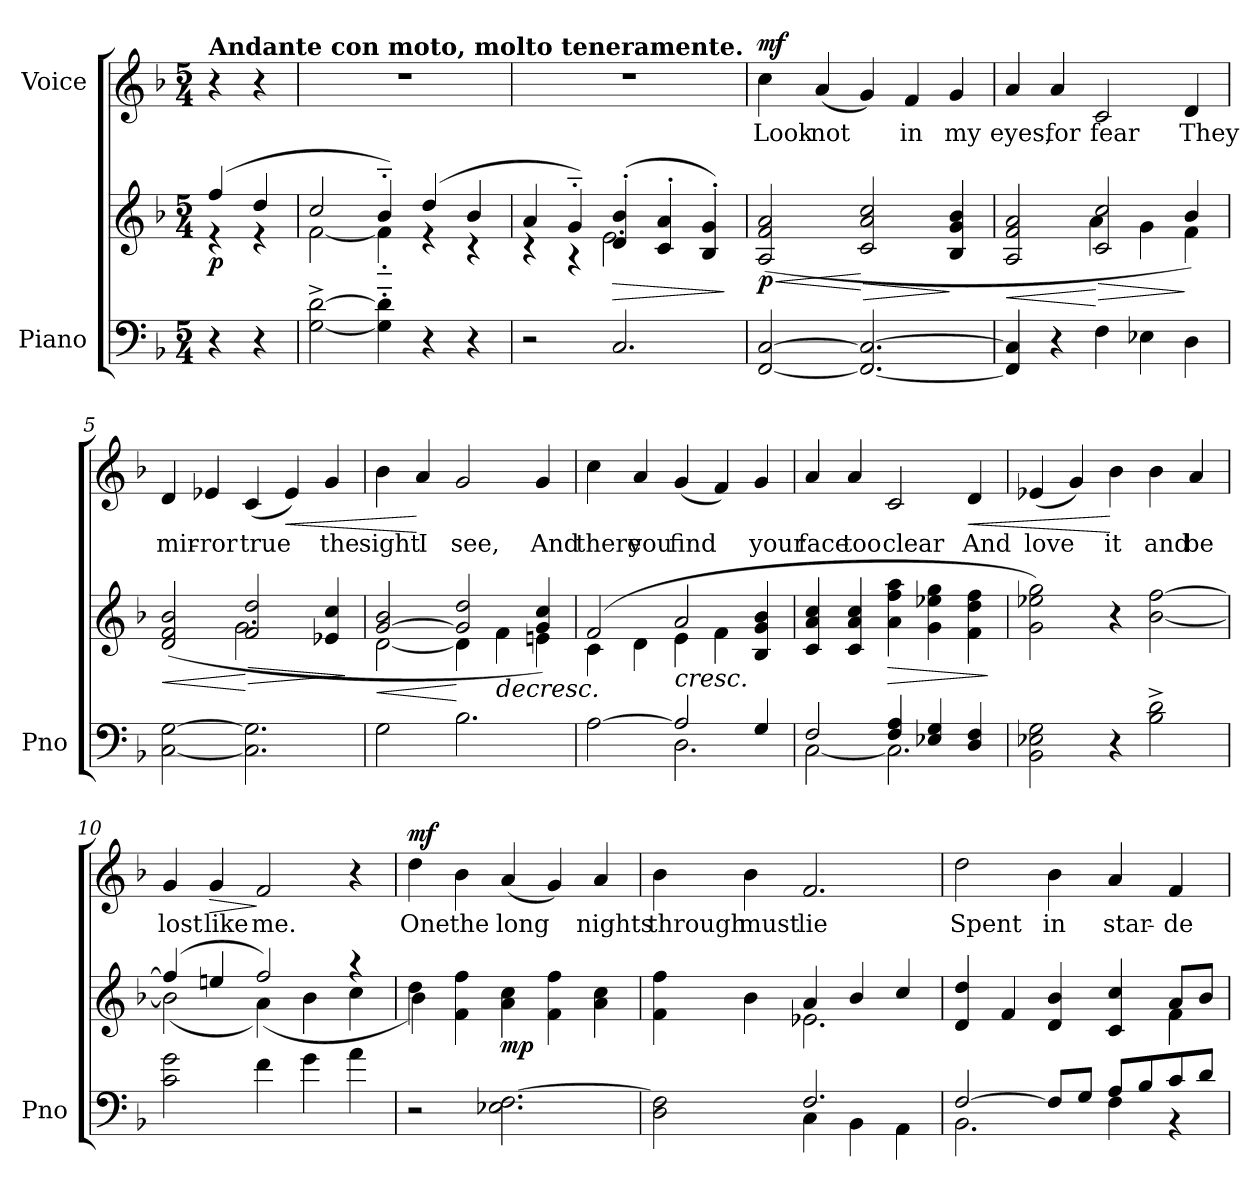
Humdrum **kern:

**kern	**kern	**dynam	**kern	**text	**dynam
*part2	*part2	*part2	*part1	*part1	*part1
*staff3	*staff2	*staff2/3	*staff1	*staff1	*staff1
*I"Piano	*	*	*I"Voice	*	*
*I'Pno	*	*	*	*	*
*clefF4	*clefG2	*	*clefG2	*	*
*k[b-]	*k[b-]	*	*k[b-]	*	*
*M5/4	*M5/4	*	*M5/4	*	*
=	=	=	=	=	=
*	*^	*	*	*	*
!	!	!	!	!LO:TX:a:B:t=Andante con moto, molto teneramente.	!	!
!	!	!	!LO:DY:b	!	!	!
4r	(4ff/	4r	p	4r	.	.
4r	4dd/	4r	.	4r	.	.
=1	=1	=1	=1	=1	=1	=1
[2G\^ [2d\^	2cc/	[2f\	.	4%5r	.	.
4G\]'~ 4d\]'~	4b-'~/)	4f'~\]	.	.	.	.
4r	(4dd/	4r	.	.	.	.
4r	4b-/	4r	.	.	.	.
=2	=2	=2	=2	=2	=2	=2
2r	4a/	4r	.	4%5r	.	.
.	4g'~/)	4r	.	.	.	.
!	!	!	!LO:HP:b	!	!	!
2.C/	(4d/' 4b-/'	2.e\	>	.	.	.
.	4c/' 4a/'	.	.	.	.	.
.	4B-/' 4g/')	.	.	.	.	.
*	*v	*v	*	*	*	*
.	.	]	.	.	.
=3	=3	=3	=3	=3	=3
!	!	!LO:HP:b	!	!LO:LY:b	!
!	!	!LO:DY:n=1:b	!	!	!LO:DY:a
[2FF/ [2C/	(2A/ 2f/ 2a/	< p	4cc\	Look	mf
!	!	!	!	!LO:LY:b	!
.	.	.	(4a/	not	.
!	!	!LO:HP:n=1:b	!	!	!
2.FF/_ 2.C/_	2c/ 2a/ 2cc/	[ >	4g/)	.	.
!	!	!	!	!LO:LY:b	!
.	.	.	4f/	in	.
!	!	!	!	!LO:LY:b	!
.	4B-/ 4g/ 4b-/	]	4g/	my	.
!!LO:LB:g=z
=4	=4	=4	=4	=4	=4
!	!	!LO:HP:b	!	!LO:LY:b	!
*	*^	*	*	*	*
4FF/] 4C/]	2A/ 2f/ 2a/	2ryy	<	4a/	eyes,	.
!	!	!	!	!	!LO:LY:b	!
4r	.	.	.	4a/	for	.
!	!	!	!LO:HP:n=1:b	!	!LO:LY:b	!
4F\	2c/ 2cc/	4a\	[ >	2c/	fear	.
4E-X\	.	4g\	.	.	.	.
!	!	!	!	!	!LO:LY:b	!
4D\	4b-/)	4f\	]	4d/	They	.
=5	=5	=5	=5	=5	=5	=5
!	!	!	!LO:HP:b	!	!LO:LY:b	!
[2C\ [2G\	(2d/ 2f/ 2b-/	2ryy	<	4d/	mir-	.
!	!	!	!	!	!LO:LY:b	!
.	.	.	.	4e-X/	-ror	.
!	!	!	!LO:HP:n=1:b	!	!LO:LY:b	!
2.C\] 2.G\]	2f/ 2dd/	2.g\	[ >	(4c/	true	.
!	!	!	!	!	!	!LO:HP:b
.	.	.	.	4e-/)	.	<
!	!	!	!	!	!LO:LY:b	!
.	4e-X/ 4cc/	.	.	4g/	the	.
*	*v	*v	*	*	*	*
.	.	]	.	.	.
=6	=6	=6	=6	=6	=6
!	!	!LO:HP:b	!	!LO:LY:b	!
*	*^	*	*	*	*
2G\	[2g/ 2b-/	[2d\	<	4b-\	sight	.
!	!	!	!	!	!LO:LY:b	!
.	.	.	.	4a/	I	[
!	!	!	!	!	!LO:LY:b	!
2.B-\	2g/] 2dd/	4d\]	[	2g/	see,	.
!	!	!	!LO:HP:b	!	!	!
.	.	4f\	>	.	.	.
!	!	!	!	!	!LO:LY:b	!
.	4g/ 4cc/)	4en\	.	4g/	And	.
!!LO:LB:g=z
=7	=7	=7	=7	=7	=7	=7
*^	*	*	*	*	*	*
!	!	!	!	!	!	!LO:LY:b	!
[>2A\	2ryy	(2f/	4c\	.	4cc\	there	.
!	!	!	!	!	!	!LO:LY:b	!
.	.	.	4d\	.	4a/	you	.
!	!	!LO:TX:b:i:t=cresc.	!	!	!	!	!
!	!	!	!	!	!	!LO:LY:b	!
2A/]	2.D\	2a/	4e\	.	(4g/	find	.
.	.	.	4f\	.	4f/)	.	.
!	!	!	!	!	!	!LO:LY:b	!
4G/	.	4B-/ 4g/ 4b-/	4ryy	.	4g/	your	.
=8	=8	=8	=8	=8	=8	=8	=8
!	!	!	!	!	!	!LO:LY:b	!
*	*	*v	*v	*	*	*	*
2F/	[2C\	4c/ 4a/ 4cc/	.	4a/	face	.
!	!	!	!	!	!LO:LY:b	!
.	.	4c/ 4a/ 4cc/	.	4a/	too	.
!	!	!	!LO:HP:b	!	!LO:LY:b	!
4F/ 4A/	2.C\]	4a\ 4ff\ 4aa\	>	2c/	clear	.
4E-X/ 4G/	.	4g\ 4ee-X\ 4gg\	.	.	.	.
!	!	!	!	!	!LO:LY:b	!LO:HP:b
4D/ 4F/	.	4f\ 4dd\ 4ff\	.	4d/	And	<
*v	*v	*	*	*	*	*
.	.	]	.	.	.
=9	=9	=9	=9	=9	=9
!	!	!	!	!LO:LY:b	!
2BB-\ 2E-X\ 2G\	2g\ 2ee-X\ 2gg\)	.	(4e-X/	love	.
.	.	.	4g/)	.	.
!	!	!	!	!LO:LY:b	!
4r	4r	.	4b-\	it	[
!	!	!	!	!LO:LY:b	!
2B-\^ 2d\^	[2b-\ [>2ff\	.	4b-\	and	.
!	!	!	!	!LO:LY:b	!
.	.	.	4a/	be	.
=10	=10	=10	=10	=10	=10
*	*^	*	*	*	*
!	!	!	!	!	!LO:LY:b	!
2c\ 2g\	(4ff/]	(2b-\]	.	4g/	lost	.
!	!	!	!	!	!LO:LY:b	!LO:HP:b
.	4een/	.	.	4g/	like	>
!	!	!	!	!	!LO:LY:b	!
(<4f\	2ff/)	(>4a\)	]	2f/	me.	]
4g\	.	4b-\	.	.	.	.
4a\	4r	4cc\	.	4r	.	.
!!LO:LB:g=z
=11	=11	=11	=11	=11	=11	=11
*^	*	*	*	*	*	*
!	!	!	!	!	!	!LO:LY:b	!LO:DY:a
4ryy	2r	4dd\	4b-\)	.	4dd\	One	mf
!	!	!	!	!	!	!LO:LY:b	!
4ryy	.	4f\ 4ff\	1ryy	.	4b-\	the	.
!	!	!	!	!LO:DY:b	!	!LO:LY:b	!
2.E-X\ [2.F\	2.ryy	4a\ 4cc\	.	mp	(4a/	long	.
.	.	4f\ 4ff\	.	.	4g/)	.	.
!	!	!	!	!	!	!LO:LY:b	!
.	.	4a\ 4cc\	.	.	4a/	nights	.
=12	=12	=12	=12	=12	=12	=12	=12
!	!	!	!	!	!	!LO:LY:b	!
2D\ 2F\]	2ryy	4f\ 4ff\	2ryy	.	4b-\	through	.
!	!	!	!	!	!	!LO:LY:b	!
.	.	4b-\	.	.	4b-\	must	.
!	!	!	!	!	!	!LO:LY:b	!
2.F/	4C\	4a/	2.e-X\	.	2.f/	lie	.
.	4BB-\	4b-/	.	.	.	.	.
.	4AA\	4cc/)	.	.	.	.	.
=13	=13	=13	=13	=13	=13	=13	=13
!	!	!	!	!	!	!LO:LY:b	!
[2F/	2.BB-\	4d/ 4dd/	1ryy	.	2dd\	Spent	.
.	.	4f/	.	.	.	.	.
!	!	!	!	!	!	!LO:LY:b	!
8F/L]	.	4d/ 4b-/	.	.	4b-\	in	.
8G/J	.	.	.	.	.	.	.
!	!	!	!	!	!	!LO:LY:b	!
8A/L	4F\	4c/ 4cc/	.	.	4a/	star-	.
8B-/	.	.	.	.	.	.	.
!	!	!	!	!	!	!LO:LY:b	!
8c/	4r	8a/L	4f\	.	4f/	-de-	.
8d/J	.	8b-/J	.	.	.	.	.
*v	*v	*	*	*	*	*	*
*	*v	*v	*	*	*	*
=	=	=	=	=	=
*-	*-	*-	*-	*-	*-
